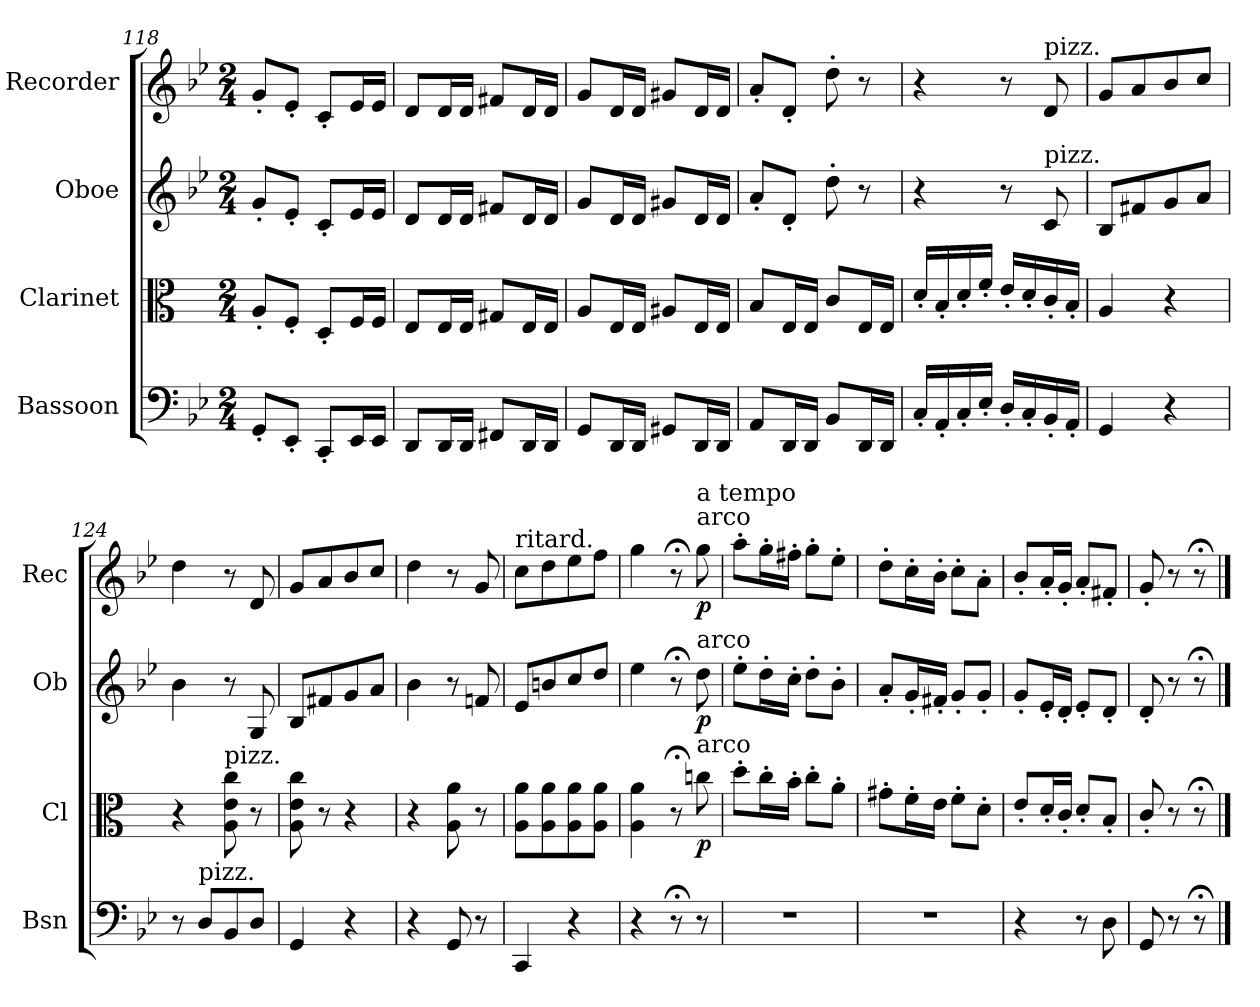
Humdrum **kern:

**kern	**kern	**dynam	**kern	**dynam	**kern	**dynam
*part4	*part3	*part3	*part2	*part2	*part1	*part1
*staff4	*staff3	*staff3	*staff2	*staff2	*staff1	*staff1
*I"Bassoon	*I"Clarinet	*	*I"Oboe	*	*I"Recorder	*
*I'Bsn	*I'Cl	*	*I'Ob	*	*I'Rec	*
*clefF4	*clefC3	*	*clefG2	*	*clefG2	*
*	*ITrd1c2	*	*	*	*	*
*k[b-e-]	*k[b-e-]	*	*k[b-e-]	*	*k[b-e-]	*
*M2/4	*M2/4	*	*M2/4	*	*M2/4	*
=118	=118	=118	=118	=118	=118	=118
8GG'/L	8G'/L	.	8g'/L	.	8g'/L	.
8EE-'/J	8E-'/J	.	8e-'/J	.	8e-'/J	.
8CC'/L	8C'/L	.	8c'/L	.	8c'/L	.
16EE-/L	16E-/L	.	16e-/L	.	16e-/L	.
16EE-/JJ	16E-/JJ	.	16e-/JJ	.	16e-/JJ	.
=119	=119	=119	=119	=119	=119	=119
8DD/L	8D/L	.	8d/L	.	8d/L	.
16DD/L	16D/L	.	16d/L	.	16d/L	.
16DD/JJ	16D/JJ	.	16d/JJ	.	16d/JJ	.
8FF#X/L	8F#X/L	.	8f#X/L	.	8f#X/L	.
16DD/L	16D/L	.	16d/L	.	16d/L	.
16DD/JJ	16D/JJ	.	16d/JJ	.	16d/JJ	.
!!LO:LB:g=z
=120	=120	=120	=120	=120	=120	=120
8GG/L	8G/L	.	8g/L	.	8g/L	.
16DD/L	16D/L	.	16d/L	.	16d/L	.
16DD/JJ	16D/JJ	.	16d/JJ	.	16d/JJ	.
8GG#X/L	8G#X/L	.	8g#X/L	.	8g#X/L	.
16DD/L	16D/L	.	16d/L	.	16d/L	.
16DD/JJ	16D/JJ	.	16d/JJ	.	16d/JJ	.
=121	=121	=121	=121	=121	=121	=121
8AA/L	8A/L	.	8a'/L	.	8a'/L	.
16DD/L	16D/L	.	8d'/J	.	8d'/J	.
16DD/JJ	16D/JJ	.	.	.	.	.
8BB-/L	8B-/L	.	8dd'\	.	8dd'\	.
16DD/L	16D/L	.	8r	.	8r	.
16DD/JJ	16D/JJ	.	.	.	.	.
=122	=122	=122	=122	=122	=122	=122
16C'/LL	16c'/LL	.	4r	.	4r	.
16AA'/	16A'/	.	.	.	.	.
16C'/	16c'/	.	.	.	.	.
16E-'/JJ	16e-'/JJ	.	.	.	.	.
16D'/LL	16d'/LL	.	8r	.	8r	.
16C'/	16c'/	.	.	.	.	.
!	!	!	!	!	!LO:TX:a:t=pizz.	!
!	!	!	!LO:TX:a:t=pizz.	!	!	!
16BB-'/	16B-'/	.	8c/	.	8d/	.
16AA'/JJ	16A'/JJ	.	.	.	.	.
=123	=123	=123	=123	=123	=123	=123
4GG/	4G/	.	8B-/L	.	8g/L	.
.	.	.	8f#X/	.	8a/	.
4r	4r	.	8g/	.	8b-/	.
.	.	.	8a/J	.	8cc/J	.
=124	=124	=124	=124	=124	=124	=124
8r	4r	.	4b-\	.	4dd\	.
!LO:TX:a:t=pizz.	!	!	!	!	!	!
8D/L	.	.	.	.	.	.
!	!LO:TX:a:t=pizz.	!	!	!	!	!
8BB-/	8G\ 8d\ 8b-\	.	8r	.	8r	.
8D/J	8r	.	8G/	.	8d/	.
=125	=125	=125	=125	=125	=125	=125
4GG/	8G\ 8d\ 8b-\	.	8B-/L	.	8g/L	.
.	8r	.	8f#X/	.	8a/	.
4r	4r	.	8g/	.	8b-/	.
.	.	.	8a/J	.	8cc/J	.
=126	=126	=126	=126	=126	=126	=126
4r	4r	.	4b-\	.	4dd\	.
8GG/	8G\ 8g\	.	8r	.	8r	.
8r	8r	.	8fn/	.	8g/	.
=127	=127	=127	=127	=127	=127	=127
!	!	!	!	!	!LO:TX:a:t=ritard.	!
4CC/	8G\ 8g\L	.	8e-/L	.	8cc\L	.
.	8G\ 8g\	.	8bn/	.	8dd\	.
4r	8G\ 8g\	.	8cc/	.	8ee-\	.
.	8G\ 8g\J	.	8dd/J	.	8ff\J	.
=128	=128	=128	=128	=128	=128	=128
4r	4G\ 4g\	.	4ee-\	.	4gg\	.
8r;<	8r;<	.	8r;<	.	8r;<	.
!	!	!	!	!	!LO:TX:a:t=arco	!
!	!	!	!	!	!LO:TX:a:t=a tempo	!
!	!	!	!LO:TX:a:t=arco	!	!	!
!	!LO:TX:a:t=arco	!	!	!	!	!
!	!	!LO:DY:b	!	!LO:DY:b	!	!LO:DY:b
8r	8b-X\	p	8dd\	p	8gg\	p
=129	=129	=129	=129	=129	=129	=129
2r	8cc'\L	.	8ee-'\L	.	8aa'\L	.
.	16b-'\L	.	16dd'\L	.	16gg'\L	.
.	16a'\JJ	.	16cc'\JJ	.	16ff#X'\JJ	.
.	8b-'\L	.	8dd'\L	.	8gg'\L	.
.	8g'\J	.	8b-'\J	.	8ee-'\J	.
=130	=130	=130	=130	=130	=130	=130
2r	8f#X'\L	.	8a'/L	.	8dd'\L	.
.	16e-'\L	.	16g'/L	.	16cc'\L	.
.	16d\JJ	.	16f#X'/JJ	.	16b-'\JJ	.
.	8e-'\L	.	8g'/L	.	8cc'\L	.
.	8c'\J	.	8g'/J	.	8a'\J	.
!!LO:PB:g=z
=131	=131	=131	=131	=131	=131	=131
4r	8d'/L	.	8g'/L	.	8b-'/L	.
.	16c'/L	.	16e-'/L	.	16a'/L	.
.	16B-'/JJ	.	16d'/JJ	.	16g'/JJ	.
8r	8c'/L	.	8e-'/L	.	8a'/L	.
8D\	8A'/J	.	8d'/J	.	8f#X'/J	.
=132	=132	=132	=132	=132	=132	=132
8GG/	8B-'/	.	8d'/	.	8g'/	.
8r	8r	.	8r	.	8r	.
8r;<	8r;<	.	8r;<	.	8r;<	.
==	==	==	==	==	==	==
*-	*-	*-	*-	*-	*-	*-
